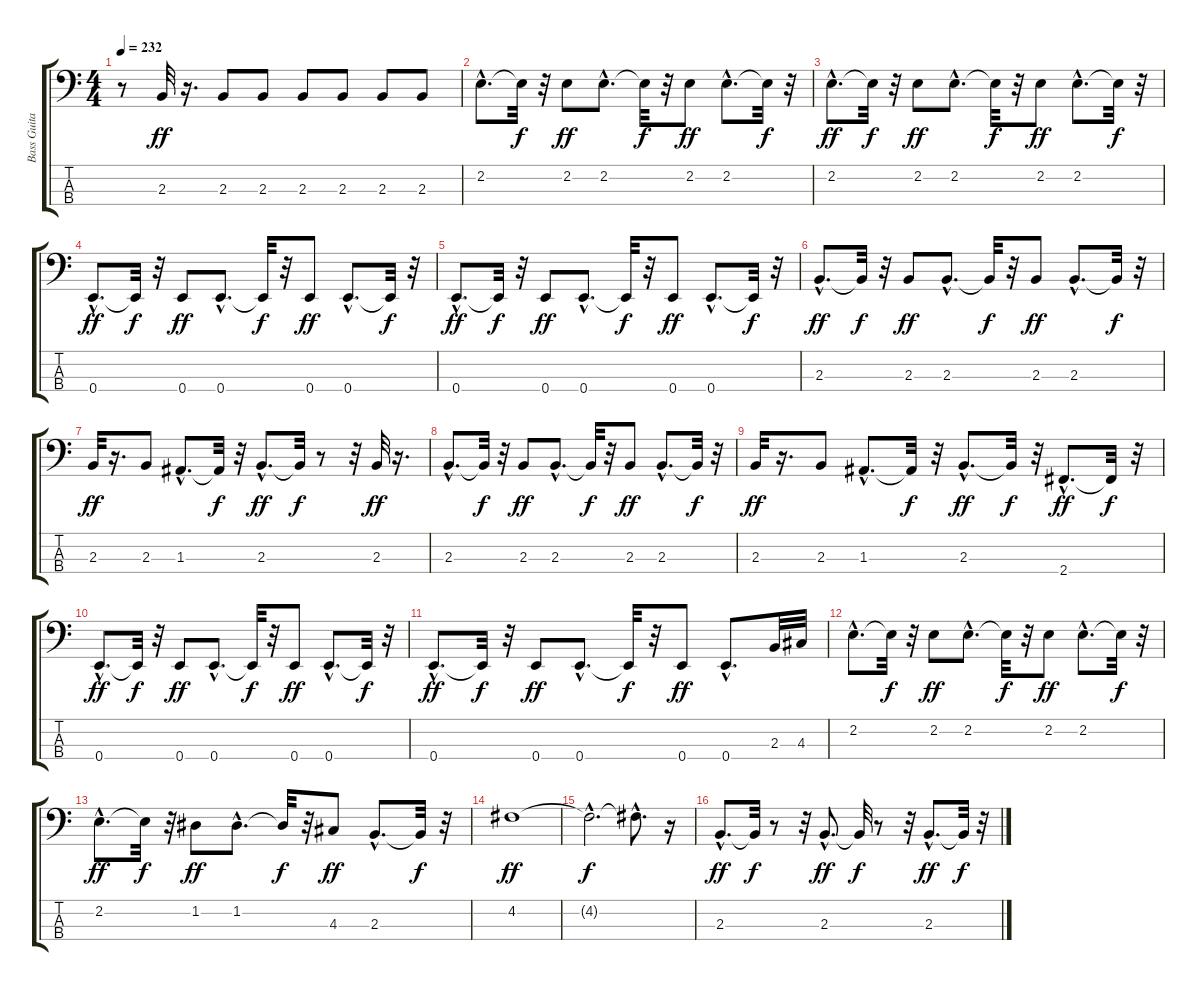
\track ("Bass Guitar" "Bass Guita") {instrument electricbasspick}
\staff {score tabs}
\tuning (G2 D2 A1 E1) {hide}
\ts (4 4)
\tempo 232
\clef f4
\ks c
r.8{dy f} 2.3.32{dy ff} r.16{d} 2.3.8 2.3.8 2.3.8 2.3.8 2.3.8 2.3.8 |
2.2{hac}.8{d} 2.2{t}.32{dy f} r.32 2.2.8{dy ff} 2.2{hac}.8{d} 2.2{t}.32{dy f} r.32 2.2.8{dy ff} 2.2{hac}.8{d} 2.2{t}.32{dy f} r.32 |
2.2{hac}.8{d dy ff} 2.2{t}.32{dy f} r.32 2.2.8{dy ff} 2.2{hac}.8{d} 2.2{t}.32{dy f} r.32 2.2.8{dy ff} 2.2{hac}.8{d} 2.2{t}.32{dy f} r.32 |
0.4{hac}.8{d dy ff} 0.4{t}.32{dy f} r.32 0.4.8{dy ff} 0.4{hac}.8{d} 0.4{t}.32{dy f} r.32 0.4.8{dy ff} 0.4{hac}.8{d} 0.4{t}.32{dy f} r.32 |
0.4{hac}.8{d dy ff} 0.4{t}.32{dy f} r.32 0.4.8{dy ff} 0.4{hac}.8{d} 0.4{t}.32{dy f} r.32 0.4.8{dy ff} 0.4{hac}.8{d} 0.4{t}.32{dy f} r.32 |
2.3{hac}.8{d dy ff} 2.3{t}.32{dy f} r.32 2.3.8{dy ff} 2.3{hac}.8{d} 2.3{t}.32{dy f} r.32 2.3.8{dy ff} 2.3{hac}.8{d} 2.3{t}.32{dy f} r.32 |
2.3.32{dy ff} r.16{d} 2.3.8 1.3{hac}.8{d} 1.3{t}.32{dy f} r.32 2.3{hac}.8{d dy ff} 2.3{t}.32{dy f} r.8 r.32 2.3.32{dy ff} r.16{d} |
2.3{hac}.8{d} 2.3{t}.32{dy f} r.32 2.3.8{dy ff} 2.3{hac}.8{d} 2.3{t}.32{dy f} r.32 2.3.8{dy ff} 2.3{hac}.8{d} 2.3{t}.32{dy f} r.32 |
2.3.32{dy ff} r.16{d} 2.3.8 1.3{hac}.8{d} 1.3{t}.32{dy f} r.32 2.3{hac}.8{d dy ff} 2.3{t}.32{dy f} r.32 2.4{hac}.8{d dy ff} 2.4{t}.32{dy f} r.32 |
0.4{hac}.8{d dy ff} 0.4{t}.32{dy f} r.32 0.4.8{dy ff} 0.4{hac}.8{d} 0.4{t}.32{dy f} r.32 0.4.8{dy ff} 0.4{hac}.8{d} 0.4{t}.32{dy f} r.32 |
0.4{hac}.8{d dy ff} 0.4{t}.32{dy f} r.32 0.4.8{dy ff} 0.4{hac}.8{d} 0.4{t}.32{dy f} r.32 0.4.8{dy ff} 0.4{hac}.8{d} 2.3.32 4.3.32 |
2.2{hac}.8{d} 2.2{t}.32{dy f} r.32 2.2.8{dy ff} 2.2{hac}.8{d} 2.2{t}.32{dy f} r.32 2.2.8{dy ff} 2.2{hac}.8{d} 2.2{t}.32{dy f} r.32 |
2.2{hac}.8{d dy ff} 2.2{t}.32{dy f} r.32 1.2.8{dy ff} 1.2{hac}.8{d} 1.2{t}.32{dy f} r.32 4.3.8{dy ff} 2.3{hac}.8{d} 2.3{t}.32{dy f} r.32 |
4.2.1{dy ff} |
4.2{hac t}.2{d dy f} 4.2{hac t}.8{d} r.16 |
2.3{hac}.8{d dy ff} 2.3{t}.32{dy f} r.8 r.32 2.3{hac}.8{d dy ff} 2.3{t}.32{dy f} r.8 r.32 2.3{hac}.8{d dy ff} 2.3{t}.32{dy f} r.32
